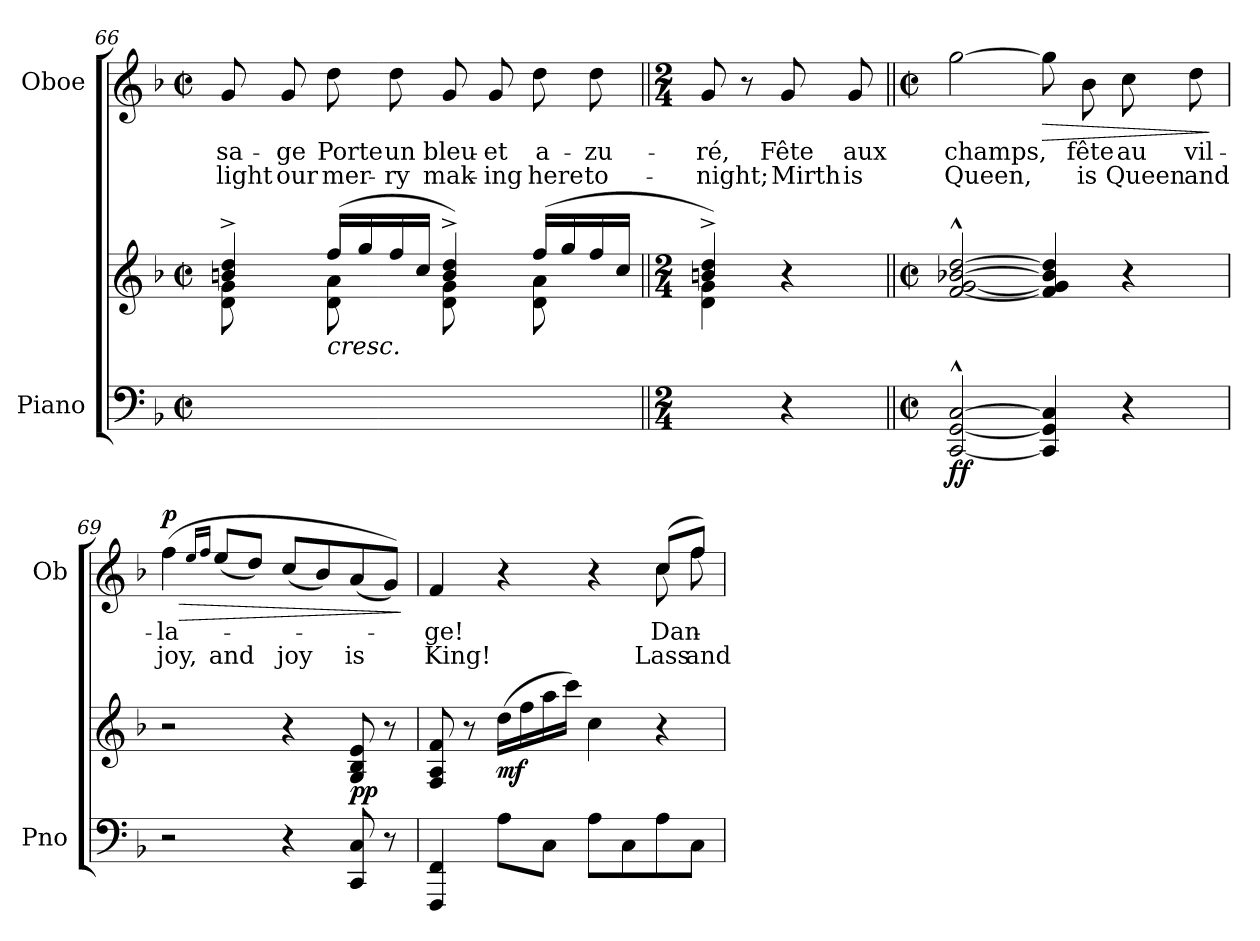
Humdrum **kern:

**kern	**kern	**dynam	**kern	**text	**text	**dynam
*part2	*part2	*part2	*part1	*part1	*part1	*part1
*staff3	*staff2	*staff2/3	*staff1	*staff1	*staff1	*staff1
*I"Piano	*	*	*I"Oboe	*	*	*
*I'Pno	*	*	*I'Ob	*	*	*
*clefF4	*clefG2	*	*clefG2	*	*	*
*k[b-]	*k[b-]	*	*k[b-]	*	*	*
*M2/2	*M2/2	*	*M2/2	*	*	*
*met(c|)	*met(c|)	*	*met(c|)	*	*	*
=66	=66	=66	=66	=66	=66	=66
*	*^	*	*	*	*	*
!	!	!	!	!	!LO:LY:b	!LO:LY:b	!
8ryy	4bn/^> 4dd/^>	8d\ 8g\L	.	8g/	-sa-	light	.
!	!	!	!	!	!LO:LY:b	!LO:LY:b	!
8G/J	.	8ryy	.	8g/	-ge	our	.
!	!LO:TX:b:i:t=cresc.	!	!	!	!	!	!
!	!	!	!	!	!LO:LY:b	!LO:LY:b	!
8ryy	(>16ff/LL	8d\ 8a\L	.	8dd\	Porte	mer-	.
.	16gg/	.	.	.	.	.	.
!	!	!	!	!	!LO:LY:b	!LO:LY:b	!
8G/J	16ff/	8ryy	.	8dd\	un	-ry	.
.	16cc/JJ	.	.	.	.	.	.
!	!	!	!	!	!LO:LY:b	!LO:LY:b	!
8ryy	4b/^> 4dd/^>)	8d\ 8g\L	.	8g/	bleu-	mak-	.
!	!	!	!	!	!LO:LY:b	!LO:LY:b	!
8G/J	.	8ryy	.	8g/	-et	-ing	.
!	!	!	!	!	!LO:LY:b	!LO:LY:b	!
8ryy	(>16ff/LL	8d\ 8a\L	.	8dd\	a-	here	.
.	16gg/	.	.	.	.	.	.
!	!	!	!	!	!LO:LY:b	!LO:LY:b	!
8G/J	16ff/	8ryy	.	8dd\	-zu-	to-	.
.	16cc/JJ	.	.	.	.	.	.
=67||	=67||	=67||	=67||	=67||	=67||	=67||	=67||
*M2/4	*M2/4	*	*	*M2/4	*	*	*
!	!	!	!	!	!LO:LY:b	!LO:LY:b	!
4ryy	4bn/^> 4dd/^>)	4d\ 4g\	.	8g/	-ré,	-night;	.
.	.	.	.	8r	.	.	.
!	!	!	!	!	!LO:LY:b	!LO:LY:b	!
4r	4r	4ryy	.	8g/	Fête	Mirth	.
!	!	!	!	!	!LO:LY:b	!LO:LY:b	!
.	.	.	.	8g/	aux	is	.
*	*v	*v	*	*	*	*	*
!!LO:LB:g=z
=68||	=68||	=68||	=68||	=68||	=68||	=68||
*M2/2	*M2/2	*	*M2/2	*	*	*
*met(c|)	*met(c|)	*	*met(c|)	*	*	*
!	!	!LO:DY:b=2	!	!LO:LY:b	!LO:LY:b	!
!	!	!LO:DY:n=1:b	!	!	!	!
[<2CC/^^ [<2GG/^^ [>2C/^^	[<2f/^^ [>2g/^^ [>2b-X/^^ [>2dd/^^	f f	[>2gg\	champs,	Queen,	.
!	!	!	!	!	!	!LO:HP:b
4CC/] 4GG/] 4C/]	4f/] 4g/] 4b-/] 4dd/]	.	8gg\]	.	.	>
!	!	!	!	!LO:LY:b	!LO:LY:b	!
.	.	.	8b-\	fête	is	.
!	!	!	!	!LO:LY:b	!LO:LY:b	!
4r	4r	.	8cc\	au	Queen	.
!	!	!	!	!LO:LY:b	!LO:LY:b	!
.	.	.	8dd\	vil-	and	.
.	.	.	.	.	.	]
=69	=69	=69	=69	=69	=69	=69
!	!	!	!	!LO:LY:b	!LO:LY:b	!LO:HP:b
!	!	!	!	!	!	!LO:DY:n=1:a
2r	2r	.	(>4ff\	-la-	joy,	> p
.	.	.	16qee/LL	.	.	.
.	.	.	16qff/JJ	.	.	.
!	!	!	!	!	!LO:LY:b	!
.	.	.	(8ee/L	.	and	.
.	.	.	8dd/J)	.	.	.
!	!	!	!	!	!LO:LY:b	!
4r	4r	.	(8cc/L	.	joy	.
.	.	.	8b-/)	.	.	.
!	!	!LO:DY:b	!	!	!LO:LY:b	!
8CC/ 8C/	8G/ 8B-/ 8e/	pp	(8a/	.	is	.
8r	8r	.	8g/J))	.	.	.
.	.	.	.	.	.	]
=70	=70	=70	=70	=70	=70	=70
!	!	!	!	!LO:LY:b	!LO:LY:b	!
*	*	*	*^	*	*	*
4FFF/ 4FF/	8F/ 8A/ 8f/	.	4f/	2.ryy	-ge!	King!	.
.	8r	.	.	.	.	.	.
!	!	!LO:DY:b	!	!	!	!	!
8A\L	(>16dd\LL	mf	4r	.	.	.	.
.	16ff\	.	.	.	.	.	.
8C\J	16aa\	.	.	.	.	.	.
.	16ccc\JJ)	.	.	.	.	.	.
8A\L	4cc\	.	4r	.	.	.	.
8C\	.	.	.	.	.	.	.
!	!	!	!	!	!LO:LY:b	!LO:LY:b	!
8A\	4r	.	(>8cc/L	8cc\	Dan-	Lass	.
!	!	!	!	!	!	!LO:LY:b	!
8C\J	.	.	8ff/J)	8ff\	.	and	.
*	*	*	*v	*v	*	*	*
=	=	=	=	=	=	=
*-	*-	*-	*-	*-	*-	*-
